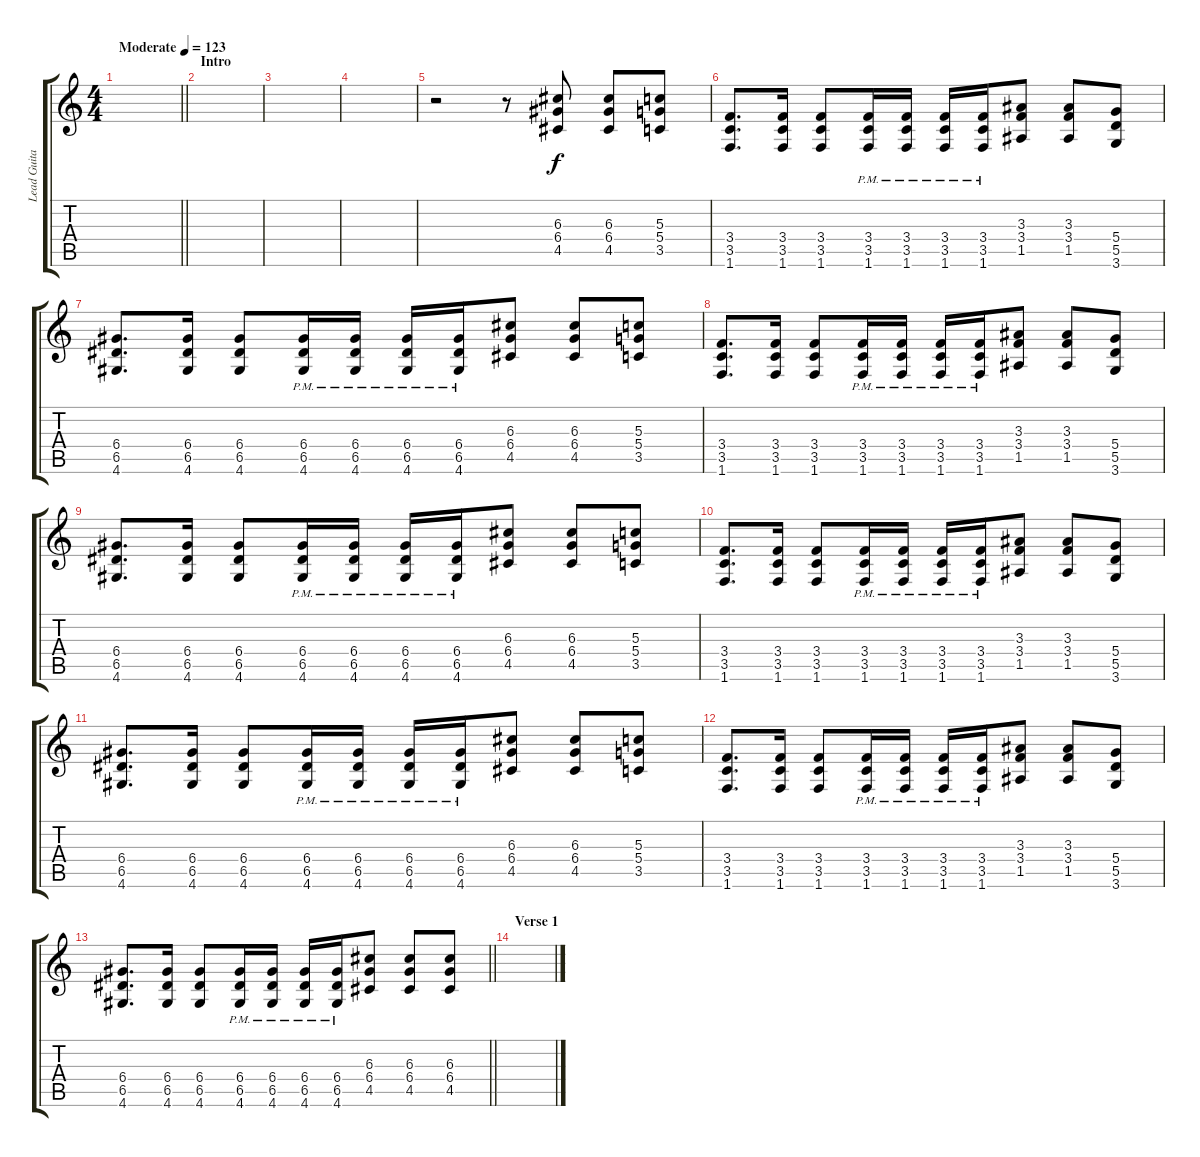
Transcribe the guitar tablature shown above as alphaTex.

\track ("Lead Guitar" "Lead Guita") {instrument overdrivenguitar}
\staff {score tabs}
\tuning (E4 B3 G3 D3 A2 E2) {hide}
\ts (4 4)
\tempo (123 "Moderate")
\clef g2
\barLineRight lightlight
\ks c
|
\section ("" "Intro")
|
|
|
r.2 r.8 (6.3 6.4 4.5).8 (6.3 6.4 4.5).8 (5.3 5.4 3.5).8 |
(3.4 3.5 1.6).8{d} (3.4 3.5 1.6).16 (3.4 3.5 1.6).8 (3.4{pm} 3.5{pm} 1.6{pm}).16 (3.4{pm} 3.5{pm} 1.6{pm}).16 (3.4{pm} 3.5{pm} 1.6{pm}).16 (3.4{pm} 3.5{pm} 1.6{pm}).16 (3.3 3.4 1.5).8 (3.3 3.4 1.5).8 (5.4 5.5 3.6).8 |
(6.4 6.5 4.6).8{d} (6.4 6.5 4.6).16 (6.4 6.5 4.6).8 (6.4{pm} 6.5{pm} 4.6{pm}).16 (6.4{pm} 6.5{pm} 4.6{pm}).16 (6.4{pm} 6.5{pm} 4.6{pm}).16 (6.4{pm} 6.5{pm} 4.6{pm}).16 (6.3 6.4 4.5).8 (6.3 6.4 4.5).8 (5.3 5.4 3.5).8 |
(3.4 3.5 1.6).8{d} (3.4 3.5 1.6).16 (3.4 3.5 1.6).8 (3.4{pm} 3.5{pm} 1.6{pm}).16 (3.4{pm} 3.5{pm} 1.6{pm}).16 (3.4{pm} 3.5{pm} 1.6{pm}).16 (3.4{pm} 3.5{pm} 1.6{pm}).16 (3.3 3.4 1.5).8 (3.3 3.4 1.5).8 (5.4 5.5 3.6).8 |
(6.4 6.5 4.6).8{d} (6.4 6.5 4.6).16 (6.4 6.5 4.6).8 (6.4{pm} 6.5{pm} 4.6{pm}).16 (6.4{pm} 6.5{pm} 4.6{pm}).16 (6.4{pm} 6.5{pm} 4.6{pm}).16 (6.4{pm} 6.5{pm} 4.6{pm}).16 (6.3 6.4 4.5).8 (6.3 6.4 4.5).8 (5.3 5.4 3.5).8 |
(3.4 3.5 1.6).8{d} (3.4 3.5 1.6).16 (3.4 3.5 1.6).8 (3.4{pm} 3.5{pm} 1.6{pm}).16 (3.4{pm} 3.5{pm} 1.6{pm}).16 (3.4{pm} 3.5{pm} 1.6{pm}).16 (3.4{pm} 3.5{pm} 1.6{pm}).16 (3.3 3.4 1.5).8 (3.3 3.4 1.5).8 (5.4 5.5 3.6).8 |
(6.4 6.5 4.6).8{d} (6.4 6.5 4.6).16 (6.4 6.5 4.6).8 (6.4{pm} 6.5{pm} 4.6{pm}).16 (6.4{pm} 6.5{pm} 4.6{pm}).16 (6.4{pm} 6.5{pm} 4.6{pm}).16 (6.4{pm} 6.5{pm} 4.6{pm}).16 (6.3 6.4 4.5).8 (6.3 6.4 4.5).8 (5.3 5.4 3.5).8 |
(3.4 3.5 1.6).8{d} (3.4 3.5 1.6).16 (3.4 3.5 1.6).8 (3.4{pm} 3.5{pm} 1.6{pm}).16 (3.4{pm} 3.5{pm} 1.6{pm}).16 (3.4{pm} 3.5{pm} 1.6{pm}).16 (3.4{pm} 3.5{pm} 1.6{pm}).16 (3.3 3.4 1.5).8 (3.3 3.4 1.5).8 (5.4 5.5 3.6).8 |
\barLineRight lightlight
(6.4 6.5 4.6).8{d} (6.4 6.5 4.6).16 (6.4 6.5 4.6).8 (6.4{pm} 6.5{pm} 4.6{pm}).16 (6.4{pm} 6.5{pm} 4.6{pm}).16 (6.4{pm} 6.5{pm} 4.6{pm}).16 (6.4{pm} 6.5{pm} 4.6{pm}).16 (6.3 6.4 4.5).8 (6.3 6.4 4.5).8 (6.3 6.4 4.5).8 |
\section ("" "Verse 1")
